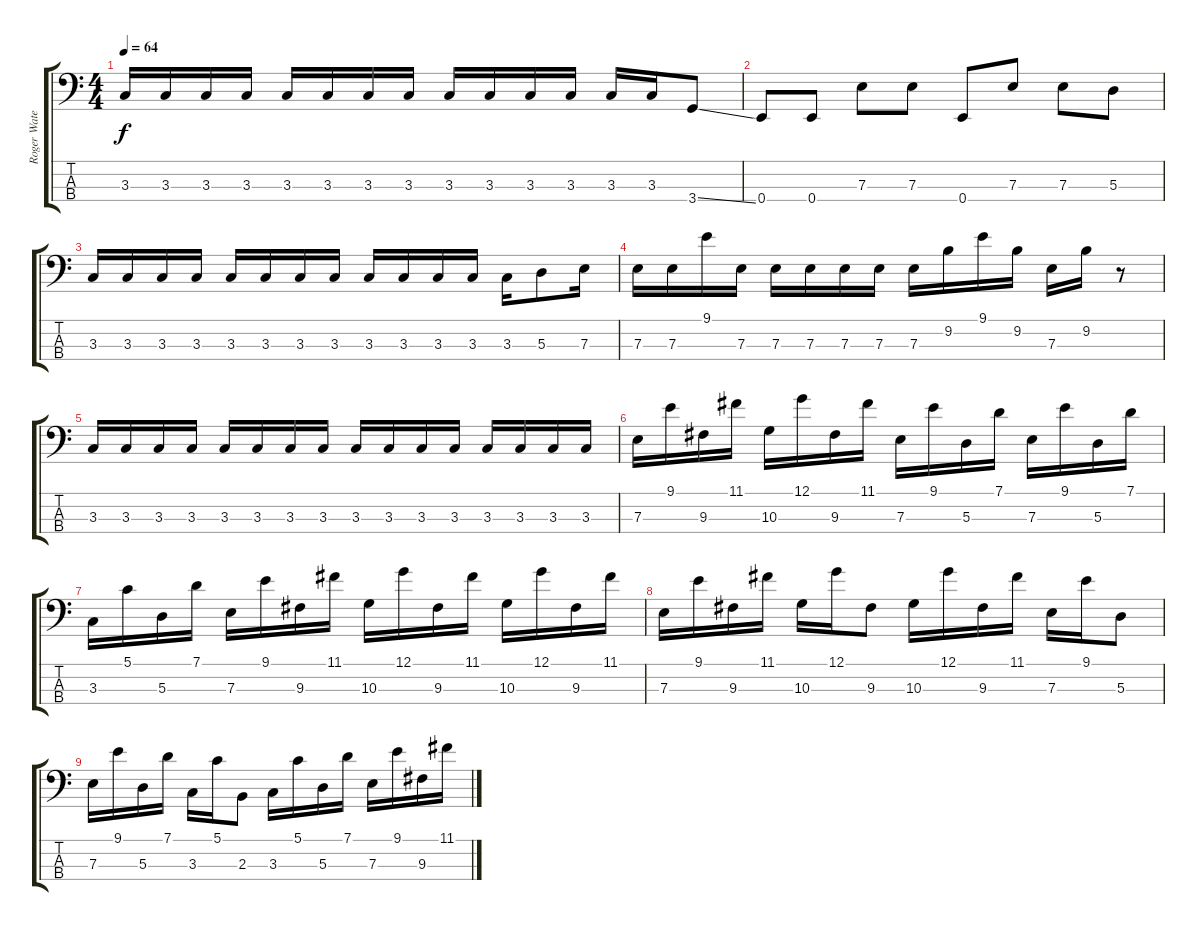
\track ("Roger Waters" "Roger Wate") {instrument electricbassfinger}
\staff {score tabs}
\tuning (G2 D2 A1 E1) {hide}
\ts (4 4)
\tempo 64
\clef f4
\ks c
3.3.16{dy f} 3.3.16 3.3.16 3.3.16 3.3.16 3.3.16 3.3.16 3.3.16 3.3.16 3.3.16 3.3.16 3.3.16 3.3.16 3.3.16 3.4{ss}.8 |
0.4.8{volume 9} 0.4.8 7.3.8 7.3.8 0.4.8 7.3.8 7.3.8 5.3.8 |
3.3.16 3.3.16 3.3.16 3.3.16 3.3.16 3.3.16 3.3.16 3.3.16 3.3.16 3.3.16 3.3.16 3.3.16 3.3.16 5.3.8 7.3.16 |
7.3.16 7.3.16 9.1.16 7.3.16 7.3.16 7.3.16 7.3.16 7.3.16 7.3.16 9.2.16 9.1.16 9.2.16 7.3.16 9.2.16 r.8 |
3.3.16 3.3.16 3.3.16 3.3.16 3.3.16 3.3.16 3.3.16 3.3.16 3.3.16 3.3.16 3.3.16 3.3.16 3.3.16 3.3.16 3.3.16 3.3.16 |
7.3.16{volume 3} 9.1.16 9.3.16 11.1.16 10.3.16 12.1.16 9.3.16 11.1.16 7.3.16 9.1.16 5.3.16 7.1.16 7.3.16 9.1.16 5.3.16 7.1.16 |
3.3.16 5.1.16 5.3.16 7.1.16 7.3.16 9.1.16 9.3.16 11.1.16 10.3.16 12.1.16 9.3.16 11.1.16 10.3.16 12.1.16 9.3.16 11.1.16 |
7.3.16 9.1.16 9.3.16 11.1.16 10.3.16 12.1.16 9.3.8 10.3.16 12.1.16 9.3.16 11.1.16 7.3.16 9.1.16 5.3.8 |
7.3.16 9.1.16 5.3.16 7.1.16 3.3.16 5.1.16 2.3.8 3.3.16 5.1.16 5.3.16 7.1.16 7.3.16 9.1.16 9.3.16 11.1.16
